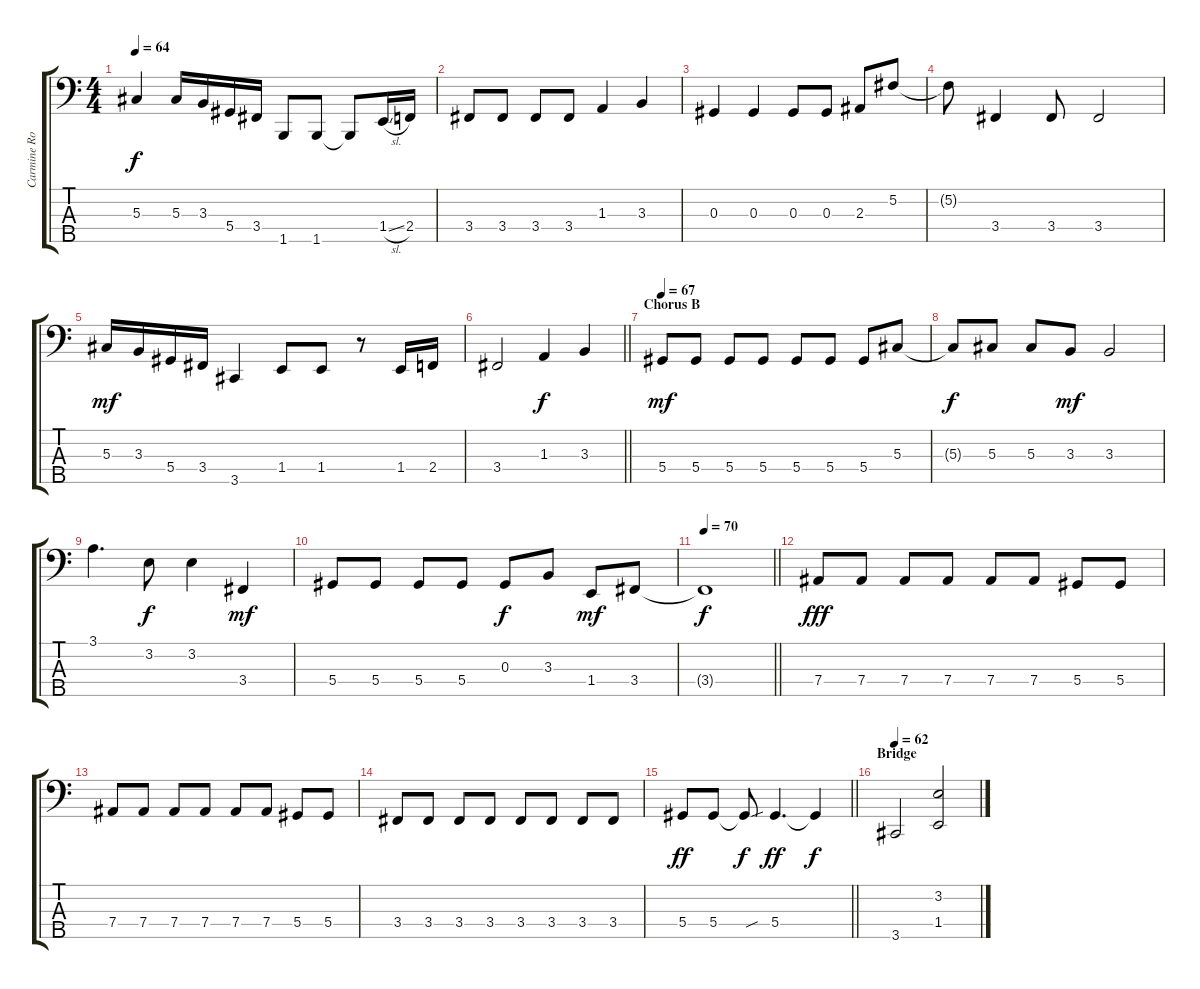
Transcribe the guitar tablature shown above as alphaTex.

\track ("Carmine Rojas - Bass" "Carmine Ro") {instrument electricbassfinger}
\staff {score tabs}
\tuning (Gb2 Db2 Ab1 Eb1 Bb0) {hide}
\ts (4 4)
\tempo 64
\clef f4
\ks c
5.3.4{dy f} 5.3.16{volume 16 instrument slapbass2} 3.3.16 5.4.16 3.4.16 1.5.8 1.5.8 1.5{t}.8 1.4{sl}.16 2.4.16 |
3.4.8 3.4.8 3.4.8 3.4.8 1.3.4{instrument electricbassfinger} 3.3.4 |
0.3.4 0.3.4 0.3.8 0.3.8 2.3.8 5.2.8 |
5.2{t}.8 3.4.4 3.4.8 3.4.2 |
5.3.16{dy mf instrument slapbass2} 3.3.16 5.4.16 3.4.16 3.5.4 1.4.8 1.4.8 r.8 1.4.16 2.4.16 |
\barLineRight lightlight
3.4.2 1.3.4{dy f instrument electricbassfinger} 3.3.4 |
\section ("" "Chorus B")
\tempo 67
5.4.8{dy mf} 5.4.8 5.4.8 5.4.8 5.4.8 5.4.8 5.4.8 5.3.8 |
5.3{t}.8{dy f} 5.3.8 5.3.8 3.3.8{dy mf} 3.3.2 |
3.1.4{d} 3.2.8{dy f} 3.2.4 3.4.4{dy mf} |
5.4.8 5.4.8 5.4.8 5.4.8 0.3.8{dy f} 3.3.8 1.4.8{dy mf} 3.4.8 |
\tempo 70
\barLineRight lightlight
3.4{t}.1{dy f} |
7.4.8{dy fff} 7.4.8 7.4.8 7.4.8 7.4.8 7.4.8 5.4.8 5.4.8 |
7.4.8 7.4.8 7.4.8 7.4.8 7.4.8 7.4.8 5.4.8 5.4.8 |
3.4.8 3.4.8 3.4.8 3.4.8 3.4.8 3.4.8 3.4.8 3.4.8 |
\barLineRight lightlight
5.4.8{dy ff} 5.4.8 5.4{sou t}.8{dy f} 5.4.4{d dy ff} 5.4{t}.4{dy f} |
\section ("" "Bridge")
\tempo 62
3.5.2 (3.2 1.4).2
